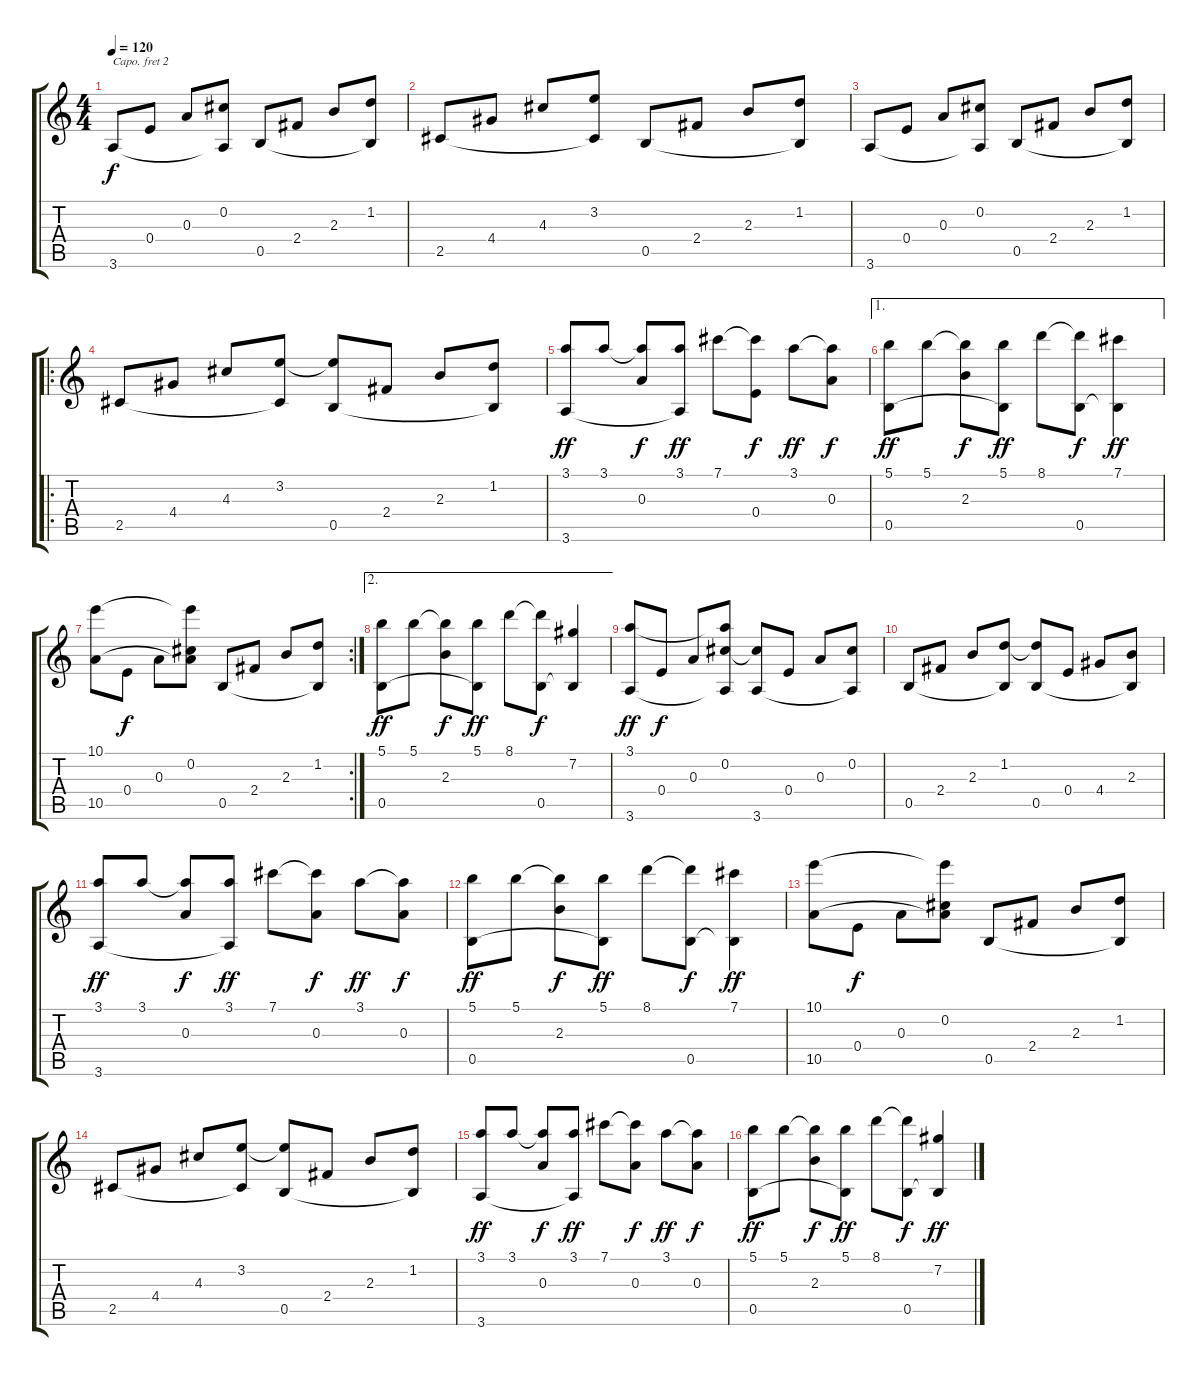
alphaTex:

\track "" {instrument acousticguitarnylon}
\staff {score tabs}
\capo 2
\tuning (E4 B3 G3 D3 A2 E2) {hide}
\ts (4 4)
\tempo 120
\clef g2
\ks c
3.6.8{dy f instrument acousticguitarnylon} 0.4.8 0.3.8 (0.2 3.6{t}).8 0.5.8 2.4.8 2.3.8 (1.2 0.5{t}).8 |
2.5.8 4.4.8 4.3.8 (3.2 2.5{t}).8 0.5.8 2.4.8 2.3.8 (1.2 0.5{t}).8 |
3.6.8 0.4.8 0.3.8 (0.2 3.6{t}).8 0.5.8 2.4.8 2.3.8 (1.2 0.5{t}).8 |
\ro
2.5.8 4.4.8 4.3.8 (3.2 2.5{t}).8 (3.2{t} 0.5).8 2.4.8 2.3.8 (1.2 0.5{t}).8 |
(3.1 3.6).8{dy ff} 3.1.8 (3.1{t} 0.3).8{dy f} (3.1 3.6{t}).8{dy ff} 7.1.8 (7.1{t} 0.4).8{dy f} 3.1.8{dy ff} (3.1{t} 0.3).8{dy f} |
\ae 1
(5.1 0.5).8{dy ff} 5.1.8 (5.1{t} 2.3).8{dy f} (5.1 0.5{t}).8{dy ff} 8.1.8 (8.1{t} 0.5).8{dy f} (7.1 0.5{t}).4{dy ff} |
\rc 2
(10.1 10.5).8 0.4.8{dy f} 0.3.8 (10.1{t} 0.2 10.5{t}).8 0.5.8 2.4.8 2.3.8 (1.2 0.5{t}).8 |
\ae 2
(5.1 0.5).8{dy ff} 5.1.8 (5.1{t} 2.3).8{dy f} (5.1 0.5{t}).8{dy ff} 8.1.8 (8.1{t} 0.5).8{dy f} (7.2 0.5{t}).4 |
(3.1 3.6).8{dy ff} 0.4.8{dy f} 0.3.8 (3.1{t} 0.2 3.6{t}).8 (0.2{t} 3.6).8 0.4.8 0.3.8 (0.2 3.6{t}).8 |
0.5.8 2.4.8 2.3.8 (1.2 0.5{t}).8 (1.2{t} 0.5).8 0.4.8 4.4.8 (2.3 0.5{t}).8 |
(3.1 3.6).8{dy ff} 3.1.8 (3.1{t} 0.3).8{dy f} (3.1 3.6{t}).8{dy ff} 7.1.8 (7.1{t} 0.3).8{dy f} 3.1.8{dy ff} (3.1{t} 0.3).8{dy f} |
(5.1 0.5).8{dy ff} 5.1.8 (5.1{t} 2.3).8{dy f} (5.1 0.5{t}).8{dy ff} 8.1.8 (8.1{t} 0.5).8{dy f} (7.1 0.5{t}).4{dy ff} |
(10.1 10.5).8 0.4.8{dy f} 0.3.8 (10.1{t} 0.2 10.5{t}).8 0.5.8 2.4.8 2.3.8 (1.2 0.5{t}).8 |
2.5.8 4.4.8 4.3.8 (3.2 2.5{t}).8 (3.2{t} 0.5).8 2.4.8 2.3.8 (1.2 0.5{t}).8 |
(3.1 3.6).8{dy ff} 3.1.8 (3.1{t} 0.3).8{dy f} (3.1 3.6{t}).8{dy ff} 7.1.8 (7.1{t} 0.3).8{dy f} 3.1.8{dy ff} (3.1{t} 0.3).8{dy f} |
(5.1 0.5).8{dy ff} 5.1.8 (5.1{t} 2.3).8{dy f} (5.1 0.5{t}).8{dy ff} 8.1.8 (8.1{t} 0.5).8{dy f} (7.2 0.5{t}).4{dy ff}
